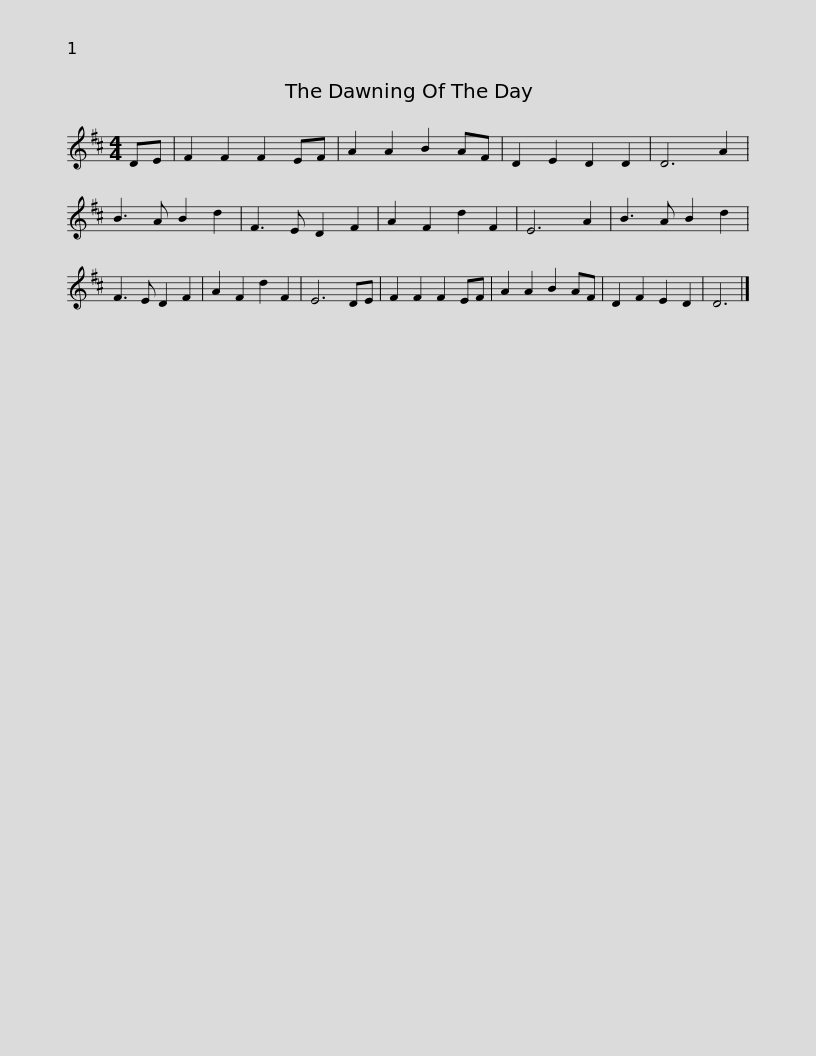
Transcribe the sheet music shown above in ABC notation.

X:1
L:1/8
M:4/4
I:linebreak $
K:D
V:1 treble
V:1
 DE | F2 F2 F2 EF | A2 A2 B2 AF | D2 E2 D2 D2 | D6 A2 | %5
 B3 A B2 d2 | F3 E D2 F2 | A2 F2 d2 F2 | E6 A2 | B3 A B2 d2 |$ %10
 F3 E D2 F2 | A2 F2 d2 F2 | E6 DE | F2 F2 F2 EF | A2 A2 B2 AF | %15
 D2 F2 E2 D2 | D6 |] %17
